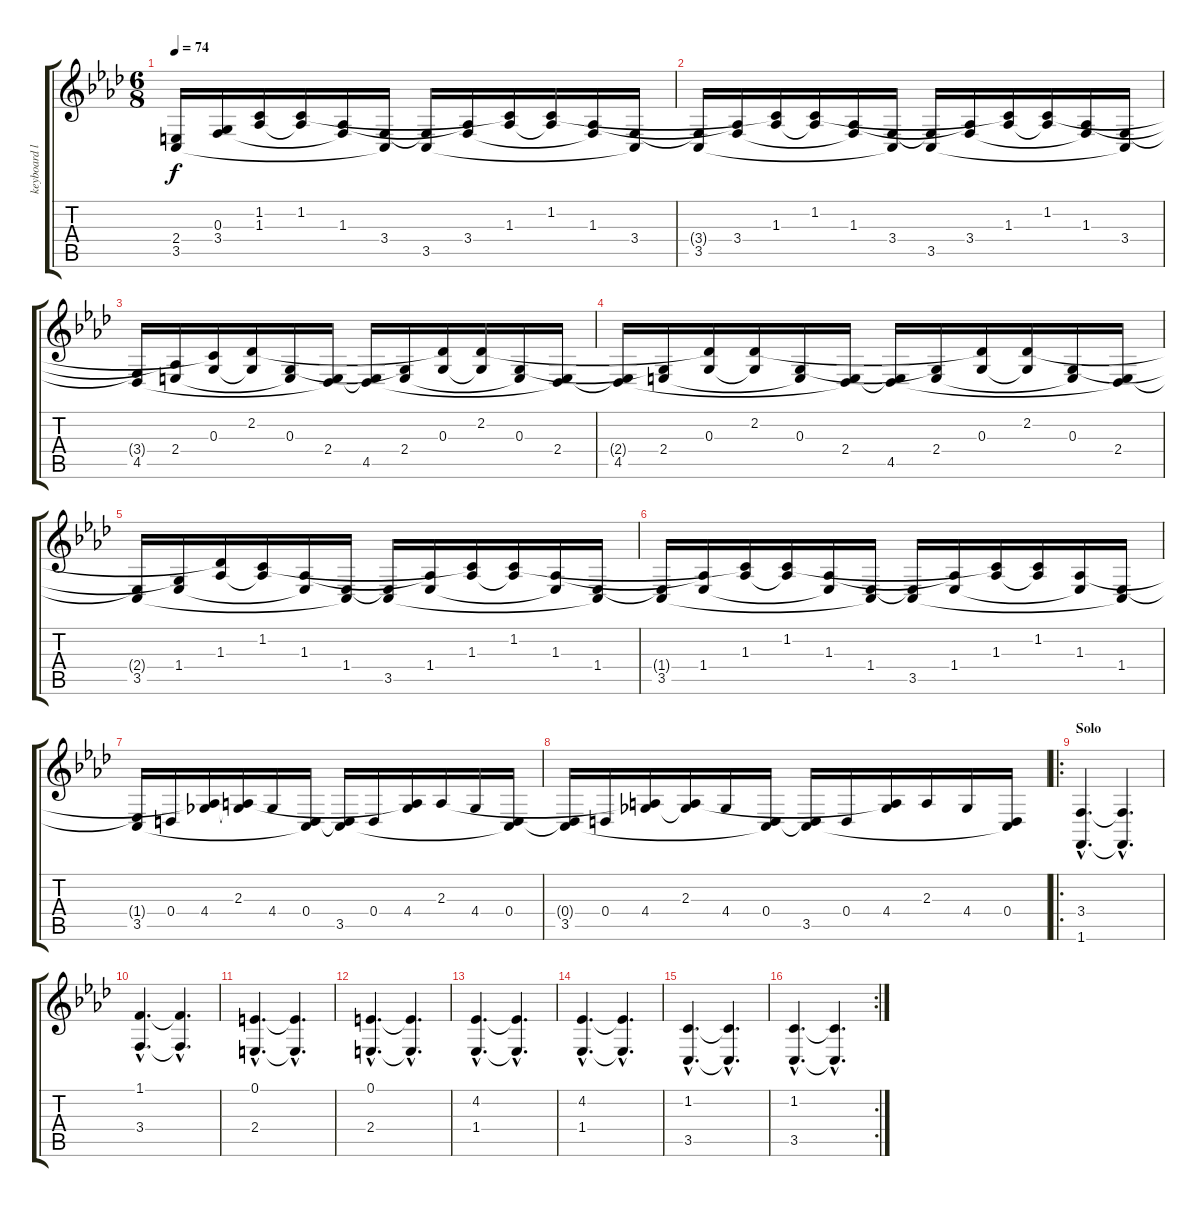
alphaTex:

\track ("keyboard low" "keyboard l") {instrument brightacousticpiano}
\staff {score tabs}
\tuning (E4 B3 G3 D3 A2 E2) {hide}
\ts (6 8)
\tempo 74
\clef g2
\ks ab
(2.4{t} 3.5).16{dy f} (0.3{t} 3.4).16 (1.2{t} 1.3).16 (1.2 1.3{t}).16 (1.3 3.4{t}).16 (3.4 3.5{t}).16 (3.4{t} 3.5).16 (1.3{t} 3.4).16 (1.2{t} 1.3).16 (1.2 1.3{t}).16 (1.3 3.4{t}).16 (3.4 3.5{t}).16 |
(3.4{t} 3.5).16 (1.3{t} 3.4).16 (1.2{t} 1.3).16 (1.2 1.3{t}).16 (1.3 3.4{t}).16 (3.4 3.5{t}).16 (3.4{t} 3.5).16 (1.3{t} 3.4).16 (1.2{t} 1.3).16 (1.2 1.3{t}).16 (1.3 3.4{t}).16 (3.4 3.5{t}).16 |
(3.4{t} 4.5).16 (1.3{t} 2.4).16 (1.2{t} 0.3).16 (2.2 0.3{t}).16 (0.3 2.4{t}).16 (2.4 4.5{t}).16 (2.4{t} 4.5).16 (0.3{t} 2.4).16 (2.2{t} 0.3).16 (2.2 0.3{t}).16 (0.3 2.4{t}).16 (2.4 4.5{t}).16 |
(2.4{t} 4.5).16 (0.3{t} 2.4).16 (2.2{t} 0.3).16 (2.2 0.3{t}).16 (0.3 2.4{t}).16 (2.4 4.5{t}).16 (2.4{t} 4.5).16 (0.3{t} 2.4).16 (2.2{t} 0.3).16 (2.2 0.3{t}).16 (0.3 2.4{t}).16 (2.4 4.5{t}).16 |
(2.4{t} 3.5).16 (0.3{t} 1.4).16 (2.2{t} 1.3).16 (1.2 1.3{t}).16 (1.3 1.4{t}).16 (1.4 3.5{t}).16 (1.4{t} 3.5).16 (1.3{t} 1.4).16 (1.2{t} 1.3).16 (1.2 1.3{t}).16 (1.3 1.4{t}).16 (1.4 3.5{t}).16 |
(1.4{t} 3.5).16 (1.3{t} 1.4).16 (1.2{t} 1.3).16 (1.2 1.3{t}).16 (1.3 1.4{t}).16 (1.4 3.5{t}).16 (1.4{t} 3.5).16 (1.3{t} 1.4).16 (1.2{t} 1.3).16 (1.2 1.3{t}).16 (1.3 1.4{t}).16 (1.4 3.5{t}).16 |
(1.4{t} 3.5).16 0.4.16 (1.3{t} 4.4).16 (2.3 4.4{t}).16 4.4.16 (0.4 3.5{t}).16 (0.4{t} 3.5).16 0.4.16 (2.3{t} 4.4).16 2.3.16 4.4.16 (0.4 3.5{t}).16 |
(0.4{t} 3.5).16 0.4.16 (2.3{t} 4.4).16 (2.3 4.4{t}).16 4.4.16 (0.4 3.5{t}).16 (0.4{t} 3.5).16 0.4.16 (2.3{t} 4.4).16 2.3.16 4.4.16 (0.4 3.5{t}).16 |
\ro
\section ("" "Solo")
(3.4{hac} 1.6{hac}).4{d} (3.4{hac t} 1.6{hac t}).4{d} |
(1.1{hac} 3.4{hac}).4{d} (1.1{hac t} 3.4{hac t}).4{d} |
(0.1{hac} 2.4{hac}).4{d} (0.1{hac t} 2.4{hac t}).4{d} |
(0.1{hac} 2.4{hac}).4{d} (0.1{hac t} 2.4{hac t}).4{d} |
(4.2{hac} 1.4{hac}).4{d} (4.2{hac t} 1.4{hac t}).4{d} |
(4.2{hac} 1.4{hac}).4{d} (4.2{hac t} 1.4{hac t}).4{d} |
(1.2{hac} 3.5{hac}).4{d} (1.2{hac t} 3.5{hac t}).4{d} |
\rc 2
(1.2{hac} 3.5{hac}).4{d} (1.2{hac t} 3.5{hac t}).4{d}
